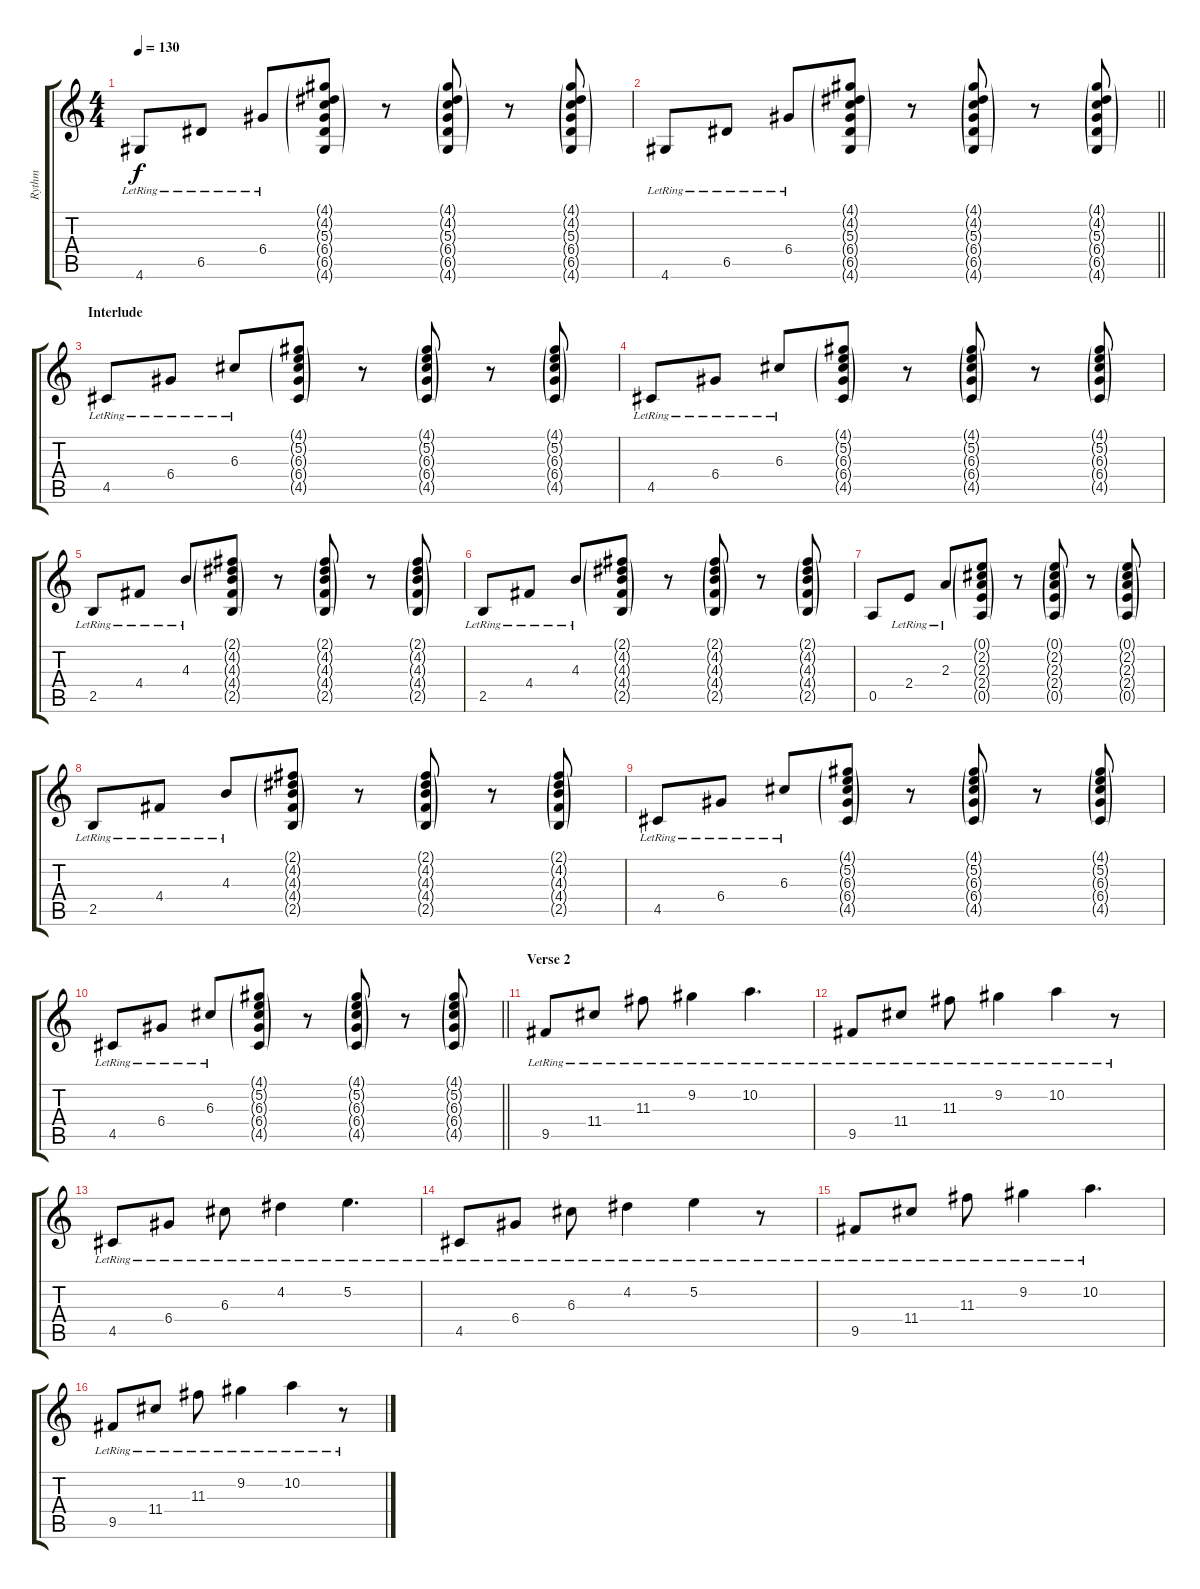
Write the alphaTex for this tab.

\track ("Rythm" "Rythm") {instrument electricguitarclean}
\staff {score tabs}
\tuning (E4 B3 G3 D3 A2 E2) {hide}
\ts (4 4)
\tempo 130
\clef g2
\ks c
4.6{lr}.8{dy f} 6.5{lr}.8 6.4{lr}.8 (4.1{g} 4.2{g} 5.3{g} 6.4{g} 6.5{g} 4.6{g}).8 r.8 (4.1{g} 4.2{g} 5.3{g} 6.4{g} 6.5{g} 4.6{g}).8 r.8 (4.1{g} 4.2{g} 5.3{g} 6.4{g} 6.5{g} 4.6{g}).8 |
\barLineRight lightlight
4.6{lr}.8 6.5{lr}.8 6.4{lr}.8 (4.1{g} 4.2{g} 5.3{g} 6.4{g} 6.5{g} 4.6{g}).8 r.8 (4.1{g} 4.2{g} 5.3{g} 6.4{g} 6.5{g} 4.6{g}).8 r.8 (4.1{g} 4.2{g} 5.3{g} 6.4{g} 6.5{g} 4.6{g}).8 |
\section ("" "Interlude")
4.5{lr}.8 6.4{lr}.8 6.3{lr}.8 (4.1{g} 5.2{g} 6.3{g} 6.4{g} 4.5{g}).8 r.8 (4.1{g} 5.2{g} 6.3{g} 6.4{g} 4.5{g}).8 r.8 (4.1{g} 5.2{g} 6.3{g} 6.4{g} 4.5{g}).8 |
4.5{lr}.8 6.4{lr}.8 6.3{lr}.8 (4.1{g} 5.2{g} 6.3{g} 6.4{g} 4.5{g}).8 r.8 (4.1{g} 5.2{g} 6.3{g} 6.4{g} 4.5{g}).8 r.8 (4.1{g} 5.2{g} 6.3{g} 6.4{g} 4.5{g}).8 |
2.5{lr}.8 4.4{lr}.8 4.3{lr}.8 (2.1{g} 4.2{g} 4.3{g} 4.4{g} 2.5{g}).8 r.8 (2.1{g} 4.2{g} 4.3{g} 4.4{g} 2.5{g}).8 r.8 (2.1{g} 4.2{g} 4.3{g} 4.4{g} 2.5{g}).8 |
2.5{lr}.8 4.4{lr}.8 4.3{lr}.8 (2.1{g} 4.2{g} 4.3{g} 4.4{g} 2.5{g}).8 r.8 (2.1{g} 4.2{g} 4.3{g} 4.4{g} 2.5{g}).8 r.8 (2.1{g} 4.2{g} 4.3{g} 4.4{g} 2.5{g}).8 |
0.5.8 2.4{lr}.8 2.3{lr}.8 (0.1{g} 2.2{g} 2.3{g} 2.4{g} 0.5{g}).8 r.8 (0.1{g} 2.2{g} 2.3{g} 2.4{g} 0.5{g}).8 r.8 (0.1{g} 2.2{g} 2.3{g} 2.4{g} 0.5{g}).8 |
2.5{lr}.8 4.4{lr}.8 4.3{lr}.8 (2.1{g} 4.2{g} 4.3{g} 4.4{g} 2.5{g}).8 r.8 (2.1{g} 4.2{g} 4.3{g} 4.4{g} 2.5{g}).8 r.8 (2.1{g} 4.2{g} 4.3{g} 4.4{g} 2.5{g}).8 |
4.5{lr}.8 6.4{lr}.8 6.3{lr}.8 (4.1{g} 5.2{g} 6.3{g} 6.4{g} 4.5{g}).8 r.8 (4.1{g} 5.2{g} 6.3{g} 6.4{g} 4.5{g}).8 r.8 (4.1{g} 5.2{g} 6.3{g} 6.4{g} 4.5{g}).8 |
\barLineRight lightlight
4.5{lr}.8 6.4{lr}.8 6.3{lr}.8 (4.1{g} 5.2{g} 6.3{g} 6.4{g} 4.5{g}).8 r.8 (4.1{g} 5.2{g} 6.3{g} 6.4{g} 4.5{g}).8 r.8 (4.1{g} 5.2{g} 6.3{g} 6.4{g} 4.5{g}).8 |
\section ("" "Verse 2")
9.5{lr}.8{volume 10 balance 11} 11.4{lr}.8 11.3{lr}.8 9.2{lr}.4 10.2{lr}.4{d} |
9.5{lr}.8 11.4{lr}.8 11.3{lr}.8 9.2{lr}.4 10.2{lr}.4 r.8 |
4.5{lr}.8 6.4{lr}.8 6.3{lr}.8 4.2{lr}.4 5.2{lr}.4{d} |
4.5{lr}.8 6.4{lr}.8 6.3{lr}.8 4.2{lr}.4 5.2{lr}.4 r.8 |
9.5{lr}.8 11.4{lr}.8 11.3{lr}.8 9.2{lr}.4 10.2{lr}.4{d} |
9.5{lr}.8 11.4{lr}.8 11.3{lr}.8 9.2{lr}.4 10.2{lr}.4 r.8
